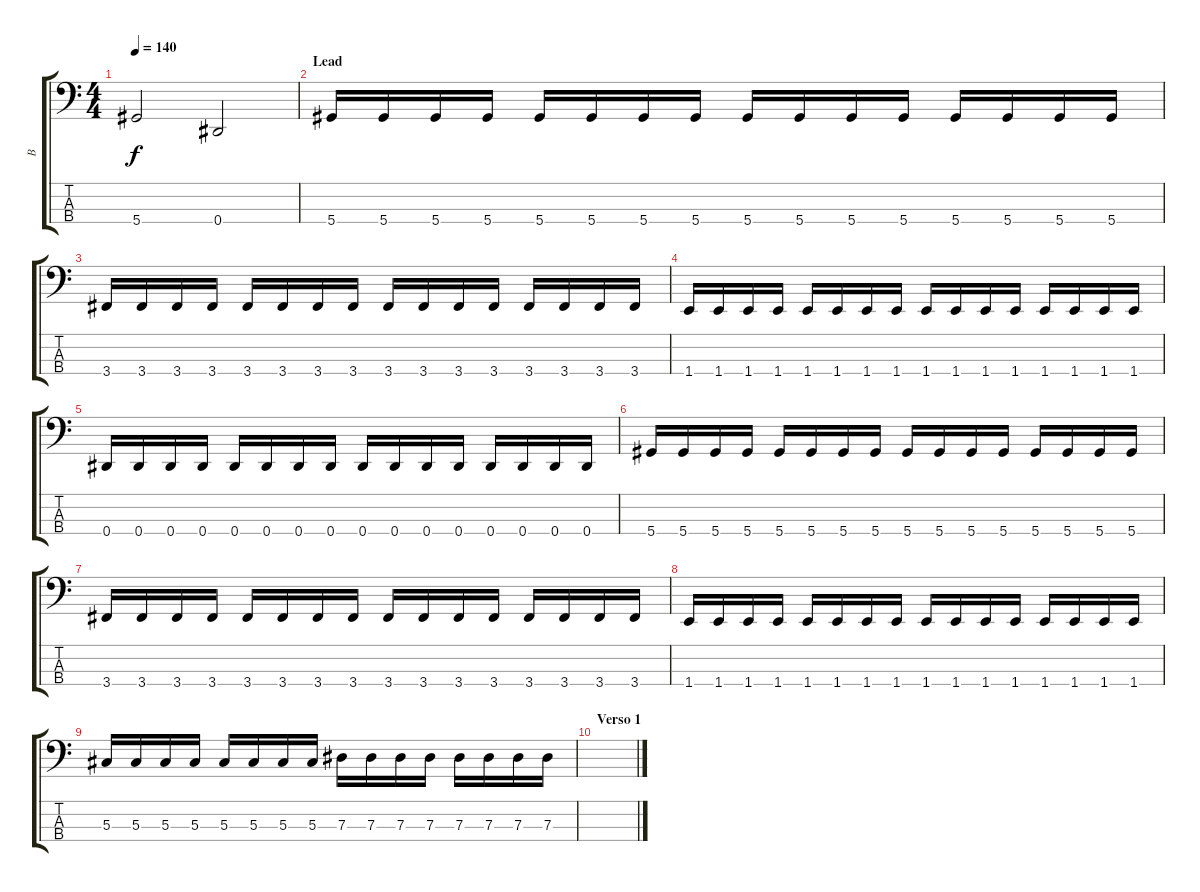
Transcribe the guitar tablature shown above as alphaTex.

\track ("B" "B") {instrument electricbassfinger}
\staff {score tabs}
\tuning (Gb2 Db2 Ab1 Eb1) {hide}
\ts (4 4)
\tempo 140
\clef f4
\ks c
5.4.2{dy f} 0.4.2 |
\section ("" "Lead")
5.4.16 5.4.16 5.4.16 5.4.16 5.4.16 5.4.16 5.4.16 5.4.16 5.4.16 5.4.16 5.4.16 5.4.16 5.4.16 5.4.16 5.4.16 5.4.16 |
3.4.16 3.4.16 3.4.16 3.4.16 3.4.16 3.4.16 3.4.16 3.4.16 3.4.16 3.4.16 3.4.16 3.4.16 3.4.16 3.4.16 3.4.16 3.4.16 |
1.4.16 1.4.16 1.4.16 1.4.16 1.4.16 1.4.16 1.4.16 1.4.16 1.4.16 1.4.16 1.4.16 1.4.16 1.4.16 1.4.16 1.4.16 1.4.16 |
0.4.16 0.4.16 0.4.16 0.4.16 0.4.16 0.4.16 0.4.16 0.4.16 0.4.16 0.4.16 0.4.16 0.4.16 0.4.16 0.4.16 0.4.16 0.4.16 |
5.4.16 5.4.16 5.4.16 5.4.16 5.4.16 5.4.16 5.4.16 5.4.16 5.4.16 5.4.16 5.4.16 5.4.16 5.4.16 5.4.16 5.4.16 5.4.16 |
3.4.16 3.4.16 3.4.16 3.4.16 3.4.16 3.4.16 3.4.16 3.4.16 3.4.16 3.4.16 3.4.16 3.4.16 3.4.16 3.4.16 3.4.16 3.4.16 |
1.4.16 1.4.16 1.4.16 1.4.16 1.4.16 1.4.16 1.4.16 1.4.16 1.4.16 1.4.16 1.4.16 1.4.16 1.4.16 1.4.16 1.4.16 1.4.16 |
5.3.16 5.3.16 5.3.16 5.3.16 5.3.16 5.3.16 5.3.16 5.3.16 7.3.16 7.3.16 7.3.16 7.3.16 7.3.16 7.3.16 7.3.16 7.3.16 |
\section ("" "Verso 1")
